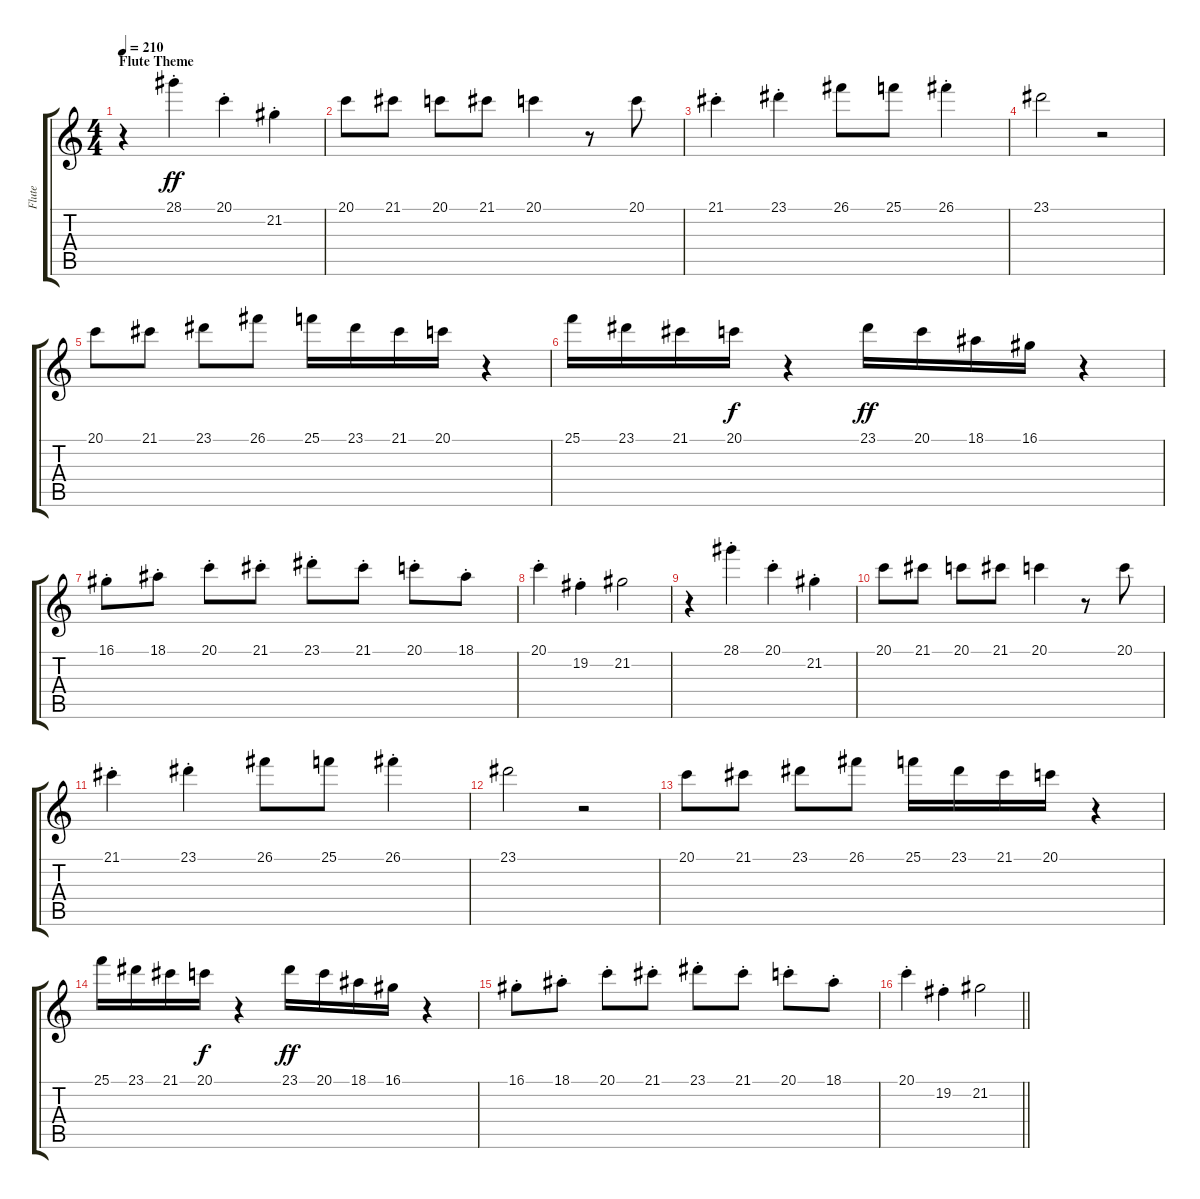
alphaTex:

\track ("Flute" "Flute") {instrument flute}
\staff {score tabs}
\tuning (E4 B3 G3 D3 A2 E2) {hide}
\ts (4 4)
\section ("" "Flute Theme")
\tempo 210
\clef g2
\ks c
r.4{dy ff} 28.1{st}.4 20.1{st}.4 21.2{st}.4 |
20.1.8 21.1.8 20.1.8 21.1.8 20.1.4 r.8 20.1.8 |
21.1{st}.4 23.1{st}.4 26.1.8 25.1.8 26.1{st}.4 |
23.1.2 r.2 |
20.1.8 21.1.8 23.1.8 26.1.8 25.1.16 23.1.16 21.1.16 20.1.16 r.4 |
25.1.16 23.1.16 21.1.16 20.1.16{dy f} r.4 23.1.16{dy ff} 20.1.16 18.1.16 16.1.16 r.4 |
16.1{st}.8 18.1{st}.8 20.1{st}.8 21.1{st}.8 23.1{st}.8 21.1{st}.8 20.1{st}.8 18.1{st}.8 |
20.1{st}.4 19.2{st}.4 21.2.2 |
r.4 28.1{st}.4 20.1{st}.4 21.2{st}.4 |
20.1.8 21.1.8 20.1.8 21.1.8 20.1.4 r.8 20.1.8 |
21.1{st}.4 23.1{st}.4 26.1.8 25.1.8 26.1{st}.4 |
23.1.2 r.2 |
20.1.8 21.1.8 23.1.8 26.1.8 25.1.16 23.1.16 21.1.16 20.1.16 r.4 |
25.1.16 23.1.16 21.1.16 20.1.16{dy f} r.4 23.1.16{dy ff} 20.1.16 18.1.16 16.1.16 r.4 |
16.1{st}.8 18.1{st}.8 20.1{st}.8 21.1{st}.8 23.1{st}.8 21.1{st}.8 20.1{st}.8 18.1{st}.8 |
\barLineRight lightlight
20.1{st}.4 19.2{st}.4 21.2.2
